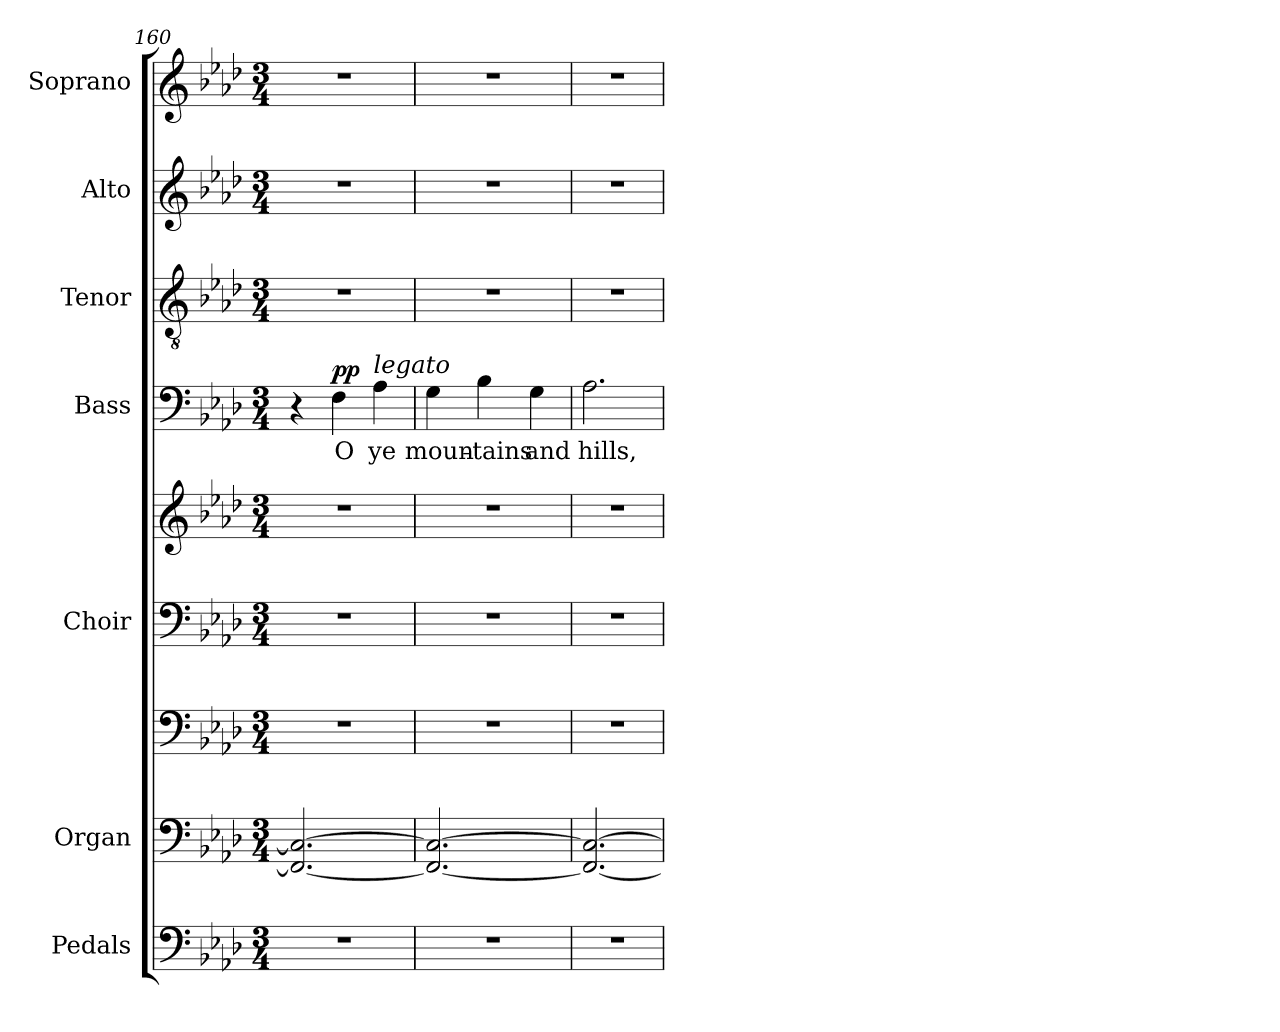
**kern	**kern	**kern	**kern	**kern	**kern	**text	**dynam	**kern	**kern	**kern
*part7	*part6	*part6	*part5	*part5	*part4	*part4	*part4	*part3	*part2	*part1
*staff9	*staff8	*staff7	*staff6	*staff5	*staff4	*staff4	*staff4	*staff3	*staff2	*staff1
*I"Pedals	*I"Organ	*	*I"Choir	*	*I"Bass	*	*	*I"Tenor	*I"Alto	*I"Soprano
*I'Ped.	*I'Org.	*	*I'Choir	*	*I'B.	*	*	*I'T.	*I'A.	*I'S.
*clefF4	*clefF4	*clefF4	*clefF4	*clefG2	*clefF4	*	*	*clefGv2	*clefG2	*clefG2
*	*	*	*	*	*	*	*	*ITrd7c12	*	*
*k[b-e-a-d-]	*k[b-e-a-d-]	*k[b-e-a-d-]	*k[b-e-a-d-]	*k[b-e-a-d-]	*k[b-e-a-d-]	*	*	*k[b-e-a-d-]	*k[b-e-a-d-]	*k[b-e-a-d-]
*A-:	*A-:	*A-:	*A-:	*A-:	*A-:	*	*	*A-:	*A-:	*A-:
*M3/4	*M3/4	*M3/4	*M3/4	*M3/4	*M3/4	*	*	*M3/4	*M3/4	*M3/4
=160	=160	=160	=160	=160	=160	=160	=160	=160	=160	=160
!LO:N:vis=1	!	!LO:N:vis=1	!LO:N:vis=1	!LO:N:vis=1	!	!	!	!LO:N:vis=1	!LO:N:vis=1	!LO:N:vis=1
2.r	2.FFi/_< 2.Ci_>	2.r	2.r	2.r	4r	.	.	2.r	2.r	2.r
!	!	!	!	!	!	!LO:LY:b:color=#000000	!	!	!	!
.	.	.	.	.	4Fi\	O	pp	.	.	.
!	!	!	!	!	!LO:TX:a:i:t=legato	!	!	!	!	!
!	!	!	!	!	!	!LO:LY:b:color=#000000	!	!	!	!
.	.	.	.	.	4A-i\	ye	.	.	.	.
=161	=161	=161	=161	=161	=161	=161	=161	=161	=161	=161
!LO:N:vis=1	!	!LO:N:vis=1	!LO:N:vis=1	!LO:N:vis=1	!	!	!	!	!	!
!	!	!	!	!	!	!LO:LY:b:color=#000000	!	!LO:N:vis=1	!LO:N:vis=1	!LO:N:vis=1
2.r	2.FFi/_< 2.Ci_>	2.r	2.r	2.r	4Gi\	moun-	.	2.r	2.r	2.r
!	!	!	!	!	!	!LO:LY:b:color=#000000	!	!	!	!
.	.	.	.	.	4B-i\	-tains	.	.	.	.
!	!	!	!	!	!	!LO:LY:b:color=#000000	!	!	!	!
.	.	.	.	.	4Gi\	and	.	.	.	.
=162	=162	=162	=162	=162	=162	=162	=162	=162	=162	=162
!LO:N:vis=1	!	!LO:N:vis=1	!LO:N:vis=1	!LO:N:vis=1	!	!	!	!	!	!
!	!	!	!	!	!	!LO:LY:b:color=#000000	!	!LO:N:vis=1	!LO:N:vis=1	!LO:N:vis=1
2.r	2.FFi/_< 2.Ci_>	2.r	2.r	2.r	2.A-i\	hills,	.	2.r	2.r	2.r
=	=	=	=	=	=	=	=	=	=	=
*-	*-	*-	*-	*-	*-	*-	*-	*-	*-	*-
